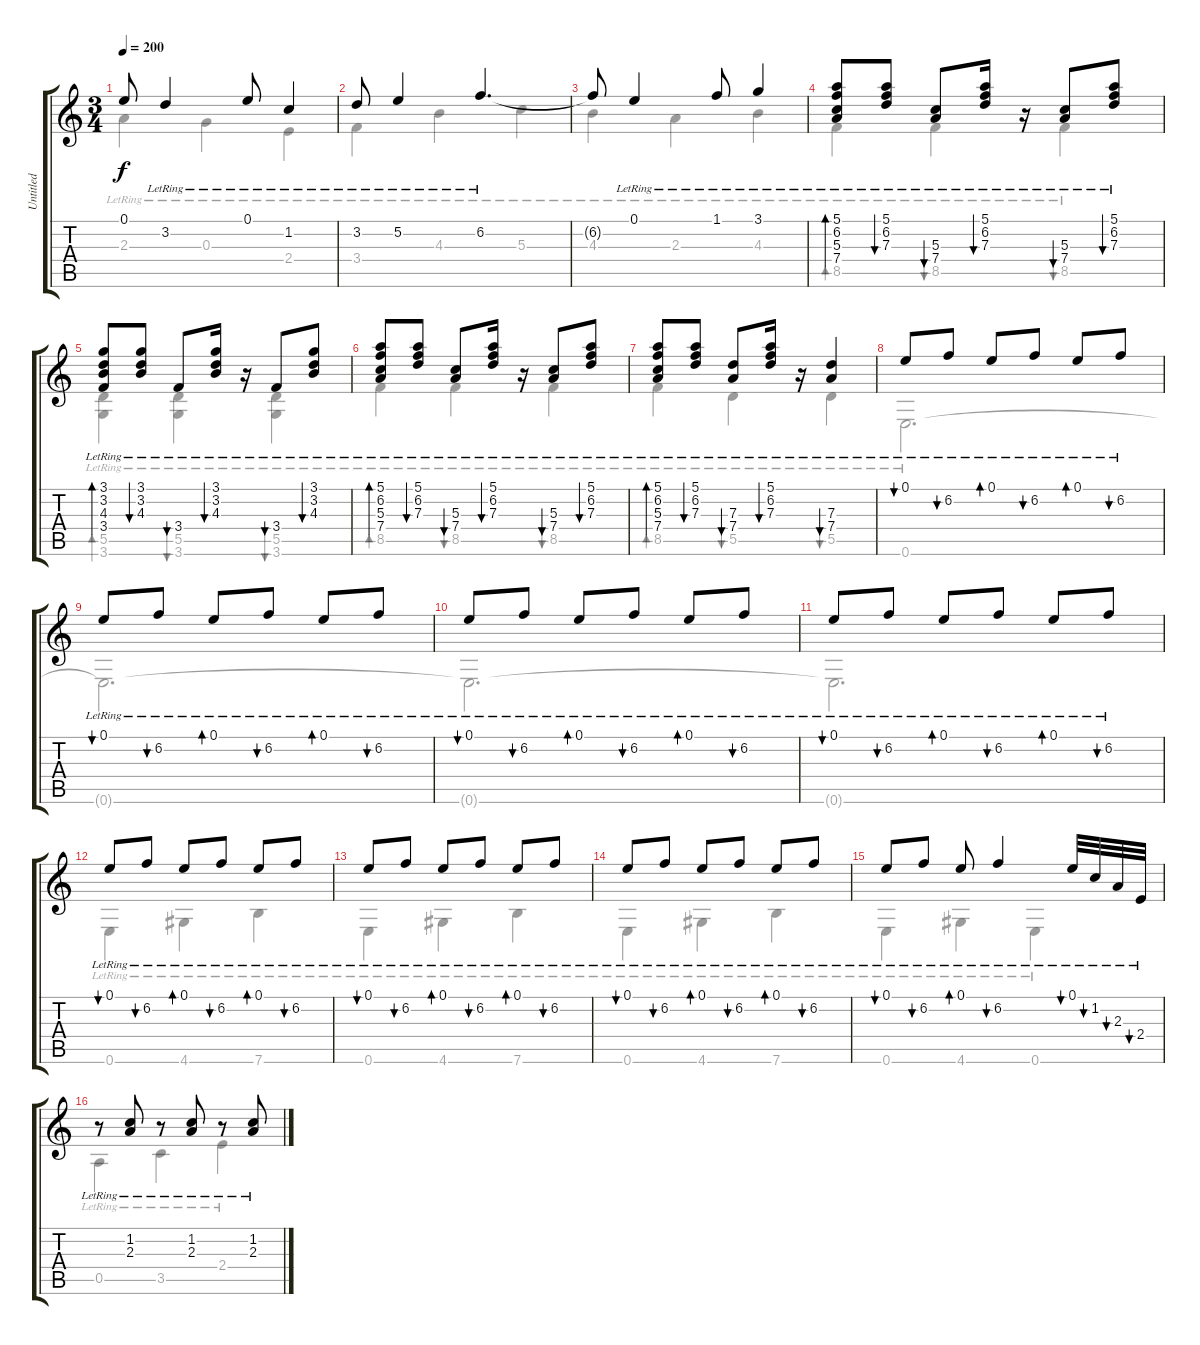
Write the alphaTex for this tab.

\track ("Untitled" "Untitled") {instrument acousticguitarnylon}
\staff {score tabs}
\tuning (E4 B3 G3 D3 A2 E2) {hide}
\voice
\ts (3 4)
\tempo 200
\clef g2
\ks c
0.1{t}.8{dy f} 3.2{lr}.4 0.1{lr}.8 1.2{lr}.4 |
3.2{lr}.8 5.2{lr}.4 6.2{lr}.4{d} |
6.2{t}.8 0.1{lr}.4 1.1{lr}.8 3.1{lr}.4 |
(5.1{lr} 6.2{lr} 5.3{lr} 7.4{lr}).8{bd 30} (5.1{lr} 6.2{lr} 7.3{lr}).8{bu 30} (5.3{lr} 7.4{lr}).8{bu 30} (5.1{lr} 6.2{lr} 7.3{lr}).16{bu 30} r.16 (5.3{lr} 7.4{lr}).8{bu 30} (5.1{lr} 6.2{lr} 7.3{lr}).8{bu 30} |
(3.1{lr} 3.2{lr} 4.3{lr} 3.4{lr}).8{bd 30} (3.1{lr} 3.2{lr} 4.3{lr}).8{bu 30} 3.4{lr}.8{bu 30} (3.1{lr} 3.2{lr} 4.3{lr}).16{bu 30} r.16 3.4{lr}.8{bu 30} (3.1{lr} 3.2{lr} 4.3{lr}).8{bu 30} |
(5.1{lr} 6.2{lr} 5.3{lr} 7.4{lr}).8{bd 30} (5.1{lr} 6.2{lr} 7.3{lr}).8{bu 30} (5.3{lr} 7.4{lr}).8{bu 30} (5.1{lr} 6.2{lr} 7.3{lr}).16{bu 30} r.16 (5.3{lr} 7.4{lr}).8{bu 30} (5.1{lr} 6.2{lr} 7.3{lr}).8{bu 30} |
(5.1{lr} 6.2{lr} 5.3{lr} 7.4{lr}).8{bd 30} (5.1{lr} 6.2{lr} 7.3{lr}).8{bu 30} (7.3{lr} 7.4{lr}).8{bu 30} (5.1{lr} 6.2{lr} 7.3{lr}).16{bu 30} r.16 (7.3{lr} 7.4{lr}).4{bu 30} |
0.1{lr}.8{bu 30} 6.2{lr}.8{bu 30} 0.1{lr}.8{bd 30} 6.2{lr}.8{bu 30} 0.1{lr}.8{bd 30} 6.2{lr}.8{bu 30} |
0.1{lr}.8{bu 30} 6.2{lr}.8{bu 30} 0.1{lr}.8{bd 30} 6.2{lr}.8{bu 30} 0.1{lr}.8{bd 30} 6.2{lr}.8{bu 30} |
0.1{lr}.8{bu 30} 6.2{lr}.8{bu 30} 0.1{lr}.8{bd 30} 6.2{lr}.8{bu 30} 0.1{lr}.8{bd 30} 6.2{lr}.8{bu 30} |
0.1{lr}.8{bu 30} 6.2{lr}.8{bu 30} 0.1{lr}.8{bd 30} 6.2{lr}.8{bu 30} 0.1{lr}.8{bd 30} 6.2{lr}.8{bu 30} |
0.1{lr}.8{bu 30} 6.2{lr}.8{bu 30} 0.1{lr}.8{bd 30} 6.2{lr}.8{bu 30} 0.1{lr}.8{bd 30} 6.2{lr}.8{bu 30} |
0.1{lr}.8{bu 30} 6.2{lr}.8{bu 30} 0.1{lr}.8{bd 30} 6.2{lr}.8{bu 30} 0.1{lr}.8{bd 30} 6.2{lr}.8{bu 30} |
0.1{lr}.8{bu 30} 6.2{lr}.8{bu 30} 0.1{lr}.8{bd 30} 6.2{lr}.8{bu 30} 0.1{lr}.8{bd 30} 6.2{lr}.8{bu 30} |
0.1{lr}.8{bu 30} 6.2{lr}.8{bu 30} 0.1{lr}.8{bd 30} 6.2{lr}.4{bu 30} 0.1{lr}.32{bu 30} 1.2{lr}.32{bu 30} 2.3{lr}.32{bu 30} 2.4{lr}.32{bu 30} |
r.8 (1.2{lr} 2.3{lr}).8 r.8 (1.2{lr} 2.3{lr}).8 r.8 (1.2{lr} 2.3{lr}).8
\voice
\clef g2
\ottava regular
\simile none
\ks c
2.3{lr}.4{dy f} 0.3{lr}.4 2.4{lr}.4 |
3.4{lr}.4 4.3{lr}.4 5.3{lr}.4 |
4.3{lr}.4 2.3{lr}.4 4.3{lr}.4 |
8.5{lr}.4{bd 30} 8.5{lr}.4{bu 30} 8.5{lr}.4{bu 30} |
(5.5{lr} 3.6{lr}).4{bd 30} (5.5{lr} 3.6{lr}).4{bu 30} (5.5{lr} 3.6{lr}).4{bu 30} |
8.5{lr}.4{bd 30} 8.5{lr}.4{bu 30} 8.5{lr}.4{bu 30} |
8.5{lr}.4{bd 30} 5.5{lr}.4{bu 30} 5.5{lr}.4{bu 30} |
0.6{lr}.2{d} |
0.6{t}.2{d} |
0.6{t}.2{d} |
0.6{t}.2{d} |
0.6{lr}.4 4.6{lr}.4 7.6{lr}.4 |
0.6{lr}.4 4.6{lr}.4 7.6{lr}.4 |
0.6{lr}.4 4.6{lr}.4 7.6{lr}.4 |
0.6{lr}.4 4.6{lr}.4 0.6{lr}.4 |
0.5{lr}.4 3.5{lr}.4 2.4{lr}.4
